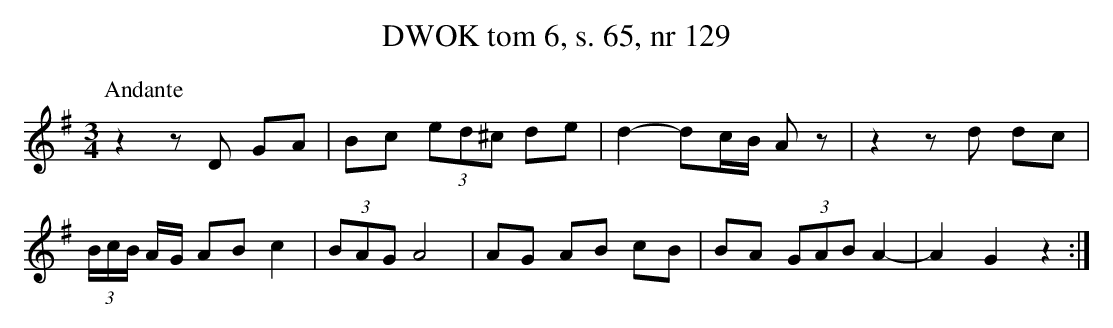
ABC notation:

X:1
T:DWOK tom 6, s. 65, nr 129
L:1/16
M:3/4
K:G
P:Andante
z4z2D2 G2A2|B2c2  (3e2d2^c2 d2e2|d4 -d2cB A2z2|z4z2d2 d2c2|
 (3BcB AG A2B2 c4| (3B2A2G2 A8|A2G2 A2B2 c2B2|B2A2  (3G2A2B2 A4-|A4 G4 z4:|
|
